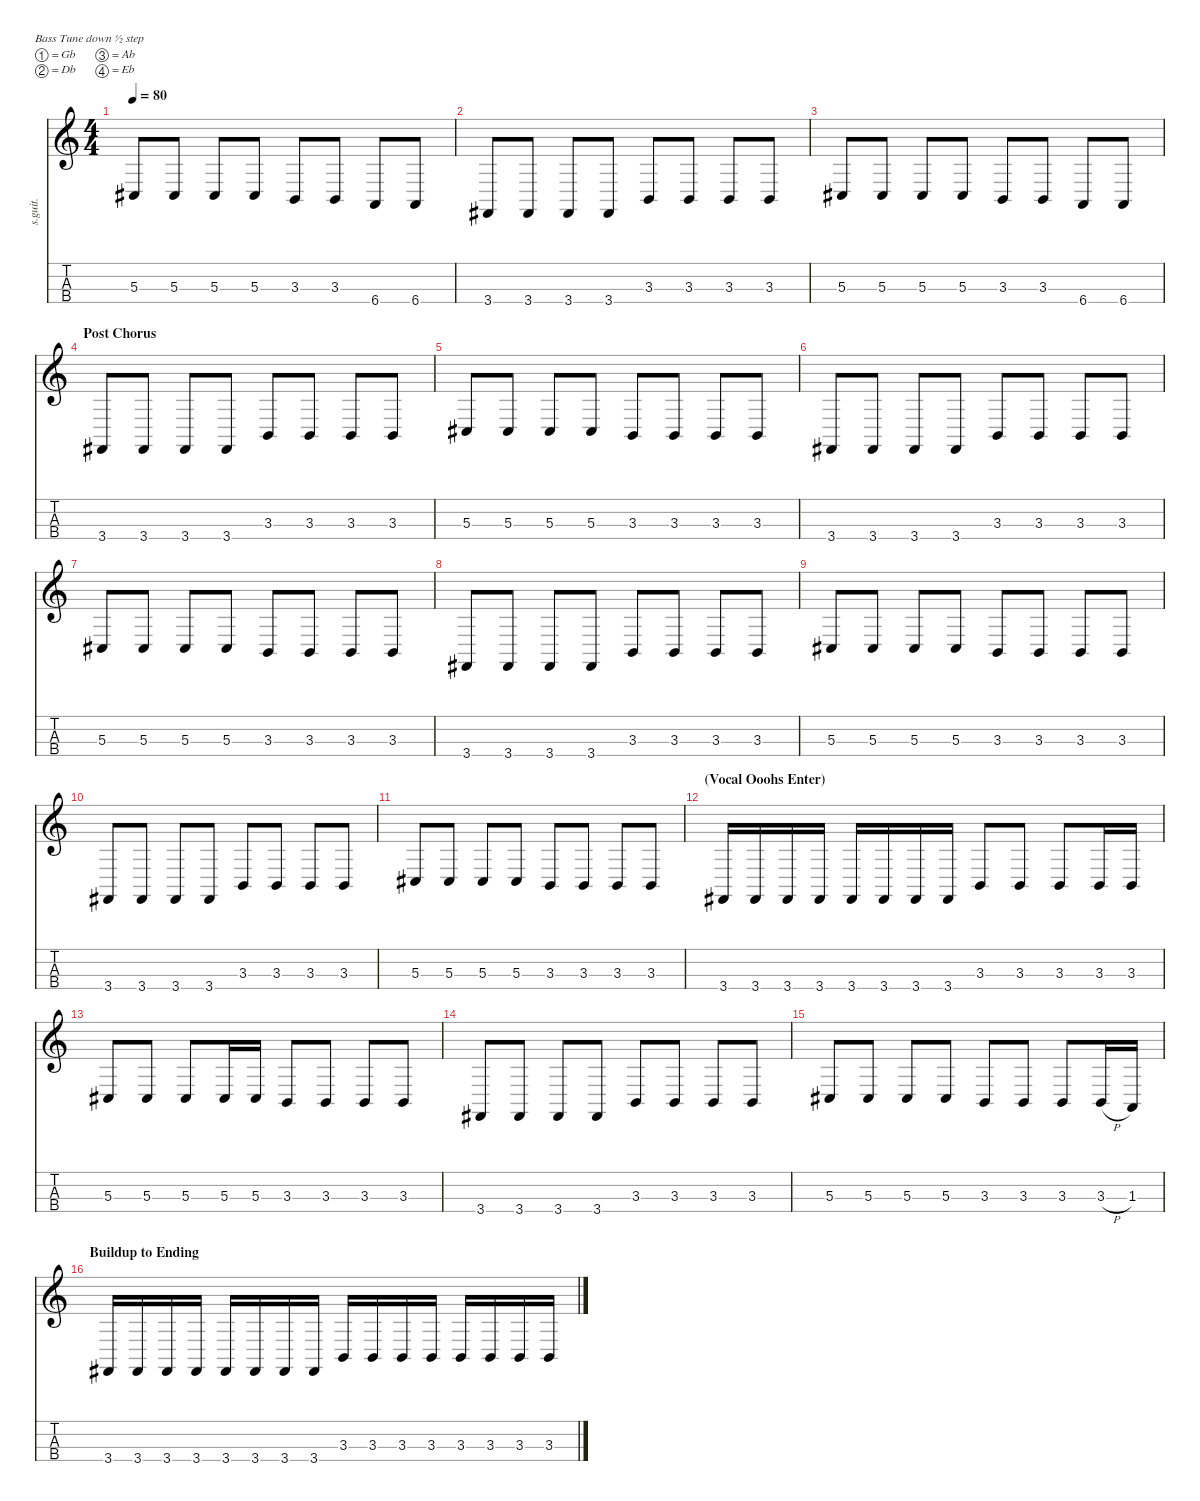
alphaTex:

\defaultSystemsLayout 4
\hideDynamics
\bracketExtendMode nobrackets
\track ("Pick Bass (Sharp)" "s.guit.") {instrument electricbasspick}
\staff {score tabs}
\tuning (Gb2 Db2 Ab1 Eb1)
\ts (4 4)
\tempo 80
\clef g2
\ks c
5.3{acc #}.8{lyrics (0 "") lyrics (1 "") lyrics (2 "") lyrics (3 "") lyrics (4 "") dy f} 5.3{acc #}.8{lyrics (0 "") lyrics (1 "") lyrics (2 "") lyrics (3 "") lyrics (4 "")} 5.3{acc #}.8{lyrics (0 "") lyrics (1 "") lyrics (2 "") lyrics (3 "") lyrics (4 "")} 5.3{acc #}.8{lyrics (0 "") lyrics (1 "") lyrics (2 "") lyrics (3 "") lyrics (4 "")} 3.3.8{lyrics (0 "") lyrics (1 "") lyrics (2 "") lyrics (3 "") lyrics (4 "")} 3.3.8{lyrics (0 "") lyrics (1 "") lyrics (2 "") lyrics (3 "") lyrics (4 "")} 6.4.8{lyrics (0 "") lyrics (1 "") lyrics (2 "") lyrics (3 "") lyrics (4 "")} 6.4.8{lyrics (0 "") lyrics (1 "") lyrics (2 "") lyrics (3 "") lyrics (4 "")} |
3.4{acc #}.8{lyrics (0 "") lyrics (1 "") lyrics (2 "") lyrics (3 "") lyrics (4 "")} 3.4{acc #}.8{lyrics (0 "") lyrics (1 "") lyrics (2 "") lyrics (3 "") lyrics (4 "")} 3.4{acc #}.8{lyrics (0 "") lyrics (1 "") lyrics (2 "") lyrics (3 "") lyrics (4 "")} 3.4{acc #}.8{lyrics (0 "") lyrics (1 "") lyrics (2 "") lyrics (3 "") lyrics (4 "")} 3.3.8{lyrics (0 "") lyrics (1 "") lyrics (2 "") lyrics (3 "") lyrics (4 "")} 3.3.8{lyrics (0 "") lyrics (1 "") lyrics (2 "") lyrics (3 "") lyrics (4 "")} 3.3.8{lyrics (0 "") lyrics (1 "") lyrics (2 "") lyrics (3 "") lyrics (4 "")} 3.3.8{lyrics (0 "") lyrics (1 "") lyrics (2 "") lyrics (3 "") lyrics (4 "")} |
5.3{acc #}.8{lyrics (0 "") lyrics (1 "") lyrics (2 "") lyrics (3 "") lyrics (4 "")} 5.3{acc #}.8{lyrics (0 "") lyrics (1 "") lyrics (2 "") lyrics (3 "") lyrics (4 "")} 5.3{acc #}.8{lyrics (0 "") lyrics (1 "") lyrics (2 "") lyrics (3 "") lyrics (4 "")} 5.3{acc #}.8{lyrics (0 "") lyrics (1 "") lyrics (2 "") lyrics (3 "") lyrics (4 "")} 3.3.8{lyrics (0 "") lyrics (1 "") lyrics (2 "") lyrics (3 "") lyrics (4 "")} 3.3.8{lyrics (0 "") lyrics (1 "") lyrics (2 "") lyrics (3 "") lyrics (4 "")} 6.4.8{lyrics (0 "") lyrics (1 "") lyrics (2 "") lyrics (3 "") lyrics (4 "")} 6.4.8{lyrics (0 "") lyrics (1 "") lyrics (2 "") lyrics (3 "") lyrics (4 "")} |
\section ("" "Post Chorus")
3.4{acc #}.8{lyrics (0 "") lyrics (1 "") lyrics (2 "") lyrics (3 "") lyrics (4 "")} 3.4{acc #}.8{lyrics (0 "") lyrics (1 "") lyrics (2 "") lyrics (3 "") lyrics (4 "")} 3.4{acc #}.8{lyrics (0 "") lyrics (1 "") lyrics (2 "") lyrics (3 "") lyrics (4 "")} 3.4{acc #}.8{lyrics (0 "") lyrics (1 "") lyrics (2 "") lyrics (3 "") lyrics (4 "")} 3.3.8{lyrics (0 "") lyrics (1 "") lyrics (2 "") lyrics (3 "") lyrics (4 "")} 3.3.8{lyrics (0 "") lyrics (1 "") lyrics (2 "") lyrics (3 "") lyrics (4 "")} 3.3.8{lyrics (0 "") lyrics (1 "") lyrics (2 "") lyrics (3 "") lyrics (4 "")} 3.3.8{lyrics (0 "") lyrics (1 "") lyrics (2 "") lyrics (3 "") lyrics (4 "")} |
5.3{acc #}.8{lyrics (0 "") lyrics (1 "") lyrics (2 "") lyrics (3 "") lyrics (4 "")} 5.3{acc #}.8{lyrics (0 "") lyrics (1 "") lyrics (2 "") lyrics (3 "") lyrics (4 "")} 5.3{acc #}.8{lyrics (0 "") lyrics (1 "") lyrics (2 "") lyrics (3 "") lyrics (4 "")} 5.3{acc #}.8{lyrics (0 "") lyrics (1 "") lyrics (2 "") lyrics (3 "") lyrics (4 "")} 3.3.8{lyrics (0 "") lyrics (1 "") lyrics (2 "") lyrics (3 "") lyrics (4 "")} 3.3.8{lyrics (0 "") lyrics (1 "") lyrics (2 "") lyrics (3 "") lyrics (4 "")} 3.3.8{lyrics (0 "") lyrics (1 "") lyrics (2 "") lyrics (3 "") lyrics (4 "")} 3.3.8{lyrics (0 "") lyrics (1 "") lyrics (2 "") lyrics (3 "") lyrics (4 "")} |
3.4{acc #}.8{lyrics (0 "") lyrics (1 "") lyrics (2 "") lyrics (3 "") lyrics (4 "")} 3.4{acc #}.8{lyrics (0 "") lyrics (1 "") lyrics (2 "") lyrics (3 "") lyrics (4 "")} 3.4{acc #}.8{lyrics (0 "") lyrics (1 "") lyrics (2 "") lyrics (3 "") lyrics (4 "")} 3.4{acc #}.8{lyrics (0 "") lyrics (1 "") lyrics (2 "") lyrics (3 "") lyrics (4 "")} 3.3.8{lyrics (0 "") lyrics (1 "") lyrics (2 "") lyrics (3 "") lyrics (4 "")} 3.3.8{lyrics (0 "") lyrics (1 "") lyrics (2 "") lyrics (3 "") lyrics (4 "")} 3.3.8{lyrics (0 "") lyrics (1 "") lyrics (2 "") lyrics (3 "") lyrics (4 "")} 3.3.8{lyrics (0 "") lyrics (1 "") lyrics (2 "") lyrics (3 "") lyrics (4 "")} |
5.3{acc #}.8{lyrics (0 "") lyrics (1 "") lyrics (2 "") lyrics (3 "") lyrics (4 "")} 5.3{acc #}.8{lyrics (0 "") lyrics (1 "") lyrics (2 "") lyrics (3 "") lyrics (4 "")} 5.3{acc #}.8{lyrics (0 "") lyrics (1 "") lyrics (2 "") lyrics (3 "") lyrics (4 "")} 5.3{acc #}.8{lyrics (0 "") lyrics (1 "") lyrics (2 "") lyrics (3 "") lyrics (4 "")} 3.3.8{lyrics (0 "") lyrics (1 "") lyrics (2 "") lyrics (3 "") lyrics (4 "")} 3.3.8{lyrics (0 "") lyrics (1 "") lyrics (2 "") lyrics (3 "") lyrics (4 "")} 3.3.8{lyrics (0 "") lyrics (1 "") lyrics (2 "") lyrics (3 "") lyrics (4 "")} 3.3.8{lyrics (0 "") lyrics (1 "") lyrics (2 "") lyrics (3 "") lyrics (4 "")} |
3.4{acc #}.8{lyrics (0 "") lyrics (1 "") lyrics (2 "") lyrics (3 "") lyrics (4 "")} 3.4{acc #}.8{lyrics (0 "") lyrics (1 "") lyrics (2 "") lyrics (3 "") lyrics (4 "")} 3.4{acc #}.8{lyrics (0 "") lyrics (1 "") lyrics (2 "") lyrics (3 "") lyrics (4 "")} 3.4{acc #}.8{lyrics (0 "") lyrics (1 "") lyrics (2 "") lyrics (3 "") lyrics (4 "")} 3.3.8{lyrics (0 "") lyrics (1 "") lyrics (2 "") lyrics (3 "") lyrics (4 "")} 3.3.8{lyrics (0 "") lyrics (1 "") lyrics (2 "") lyrics (3 "") lyrics (4 "")} 3.3.8{lyrics (0 "") lyrics (1 "") lyrics (2 "") lyrics (3 "") lyrics (4 "")} 3.3.8{lyrics (0 "") lyrics (1 "") lyrics (2 "") lyrics (3 "") lyrics (4 "")} |
5.3{acc #}.8{lyrics (0 "") lyrics (1 "") lyrics (2 "") lyrics (3 "") lyrics (4 "")} 5.3{acc #}.8{lyrics (0 "") lyrics (1 "") lyrics (2 "") lyrics (3 "") lyrics (4 "")} 5.3{acc #}.8{lyrics (0 "") lyrics (1 "") lyrics (2 "") lyrics (3 "") lyrics (4 "")} 5.3{acc #}.8{lyrics (0 "") lyrics (1 "") lyrics (2 "") lyrics (3 "") lyrics (4 "")} 3.3.8{lyrics (0 "") lyrics (1 "") lyrics (2 "") lyrics (3 "") lyrics (4 "")} 3.3.8{lyrics (0 "") lyrics (1 "") lyrics (2 "") lyrics (3 "") lyrics (4 "")} 3.3.8{lyrics (0 "") lyrics (1 "") lyrics (2 "") lyrics (3 "") lyrics (4 "")} 3.3.8{lyrics (0 "") lyrics (1 "") lyrics (2 "") lyrics (3 "") lyrics (4 "")} |
3.4{acc #}.8{lyrics (0 "") lyrics (1 "") lyrics (2 "") lyrics (3 "") lyrics (4 "")} 3.4{acc #}.8{lyrics (0 "") lyrics (1 "") lyrics (2 "") lyrics (3 "") lyrics (4 "")} 3.4{acc #}.8{lyrics (0 "") lyrics (1 "") lyrics (2 "") lyrics (3 "") lyrics (4 "")} 3.4{acc #}.8{lyrics (0 "") lyrics (1 "") lyrics (2 "") lyrics (3 "") lyrics (4 "")} 3.3.8{lyrics (0 "") lyrics (1 "") lyrics (2 "") lyrics (3 "") lyrics (4 "")} 3.3.8{lyrics (0 "") lyrics (1 "") lyrics (2 "") lyrics (3 "") lyrics (4 "")} 3.3.8{lyrics (0 "") lyrics (1 "") lyrics (2 "") lyrics (3 "") lyrics (4 "")} 3.3.8{lyrics (0 "") lyrics (1 "") lyrics (2 "") lyrics (3 "") lyrics (4 "")} |
5.3{acc #}.8{lyrics (0 "") lyrics (1 "") lyrics (2 "") lyrics (3 "") lyrics (4 "")} 5.3{acc #}.8{lyrics (0 "") lyrics (1 "") lyrics (2 "") lyrics (3 "") lyrics (4 "")} 5.3{acc #}.8{lyrics (0 "") lyrics (1 "") lyrics (2 "") lyrics (3 "") lyrics (4 "")} 5.3{acc #}.8{lyrics (0 "") lyrics (1 "") lyrics (2 "") lyrics (3 "") lyrics (4 "")} 3.3.8{lyrics (0 "") lyrics (1 "") lyrics (2 "") lyrics (3 "") lyrics (4 "")} 3.3.8{lyrics (0 "") lyrics (1 "") lyrics (2 "") lyrics (3 "") lyrics (4 "")} 3.3.8{lyrics (0 "") lyrics (1 "") lyrics (2 "") lyrics (3 "") lyrics (4 "")} 3.3.8{lyrics (0 "") lyrics (1 "") lyrics (2 "") lyrics (3 "") lyrics (4 "")} |
\section ("" "(Vocal Ooohs Enter)")
3.4{acc #}.16{lyrics (0 "") lyrics (1 "") lyrics (2 "") lyrics (3 "") lyrics (4 "")} 3.4{acc #}.16{lyrics (0 "") lyrics (1 "") lyrics (2 "") lyrics (3 "") lyrics (4 "")} 3.4{acc #}.16{lyrics (0 "") lyrics (1 "") lyrics (2 "") lyrics (3 "") lyrics (4 "")} 3.4{acc #}.16{lyrics (0 "") lyrics (1 "") lyrics (2 "") lyrics (3 "") lyrics (4 "")} 3.4{acc #}.16{lyrics (0 "") lyrics (1 "") lyrics (2 "") lyrics (3 "") lyrics (4 "")} 3.4{acc #}.16{lyrics (0 "") lyrics (1 "") lyrics (2 "") lyrics (3 "") lyrics (4 "")} 3.4{acc #}.16{lyrics (0 "") lyrics (1 "") lyrics (2 "") lyrics (3 "") lyrics (4 "")} 3.4{acc #}.16{lyrics (0 "") lyrics (1 "") lyrics (2 "") lyrics (3 "") lyrics (4 "")} 3.3.8{lyrics (0 "") lyrics (1 "") lyrics (2 "") lyrics (3 "") lyrics (4 "")} 3.3.8{lyrics (0 "") lyrics (1 "") lyrics (2 "") lyrics (3 "") lyrics (4 "")} 3.3.8{lyrics (0 "") lyrics (1 "") lyrics (2 "") lyrics (3 "") lyrics (4 "")} 3.3.16{lyrics (0 "") lyrics (1 "") lyrics (2 "") lyrics (3 "") lyrics (4 "")} 3.3.16{lyrics (0 "") lyrics (1 "") lyrics (2 "") lyrics (3 "") lyrics (4 "")} |
5.3{acc #}.8{lyrics (0 "") lyrics (1 "") lyrics (2 "") lyrics (3 "") lyrics (4 "")} 5.3{acc #}.8{lyrics (0 "") lyrics (1 "") lyrics (2 "") lyrics (3 "") lyrics (4 "")} 5.3{acc #}.8{lyrics (0 "") lyrics (1 "") lyrics (2 "") lyrics (3 "") lyrics (4 "")} 5.3{acc #}.16{lyrics (0 "") lyrics (1 "") lyrics (2 "") lyrics (3 "") lyrics (4 "")} 5.3{acc #}.16{lyrics (0 "") lyrics (1 "") lyrics (2 "") lyrics (3 "") lyrics (4 "")} 3.3.8{lyrics (0 "") lyrics (1 "") lyrics (2 "") lyrics (3 "") lyrics (4 "")} 3.3.8{lyrics (0 "") lyrics (1 "") lyrics (2 "") lyrics (3 "") lyrics (4 "")} 3.3.8{lyrics (0 "") lyrics (1 "") lyrics (2 "") lyrics (3 "") lyrics (4 "")} 3.3.8{lyrics (0 "") lyrics (1 "") lyrics (2 "") lyrics (3 "") lyrics (4 "")} |
3.4{acc #}.8{lyrics (0 "") lyrics (1 "") lyrics (2 "") lyrics (3 "") lyrics (4 "")} 3.4{acc #}.8{lyrics (0 "") lyrics (1 "") lyrics (2 "") lyrics (3 "") lyrics (4 "")} 3.4{acc #}.8{lyrics (0 "") lyrics (1 "") lyrics (2 "") lyrics (3 "") lyrics (4 "")} 3.4{acc #}.8{lyrics (0 "") lyrics (1 "") lyrics (2 "") lyrics (3 "") lyrics (4 "")} 3.3.8{lyrics (0 "") lyrics (1 "") lyrics (2 "") lyrics (3 "") lyrics (4 "")} 3.3.8{lyrics (0 "") lyrics (1 "") lyrics (2 "") lyrics (3 "") lyrics (4 "")} 3.3.8{lyrics (0 "") lyrics (1 "") lyrics (2 "") lyrics (3 "") lyrics (4 "")} 3.3.8{lyrics (0 "") lyrics (1 "") lyrics (2 "") lyrics (3 "") lyrics (4 "")} |
5.3{acc #}.8{lyrics (0 "") lyrics (1 "") lyrics (2 "") lyrics (3 "") lyrics (4 "")} 5.3{acc #}.8{lyrics (0 "") lyrics (1 "") lyrics (2 "") lyrics (3 "") lyrics (4 "")} 5.3{acc #}.8{lyrics (0 "") lyrics (1 "") lyrics (2 "") lyrics (3 "") lyrics (4 "")} 5.3{acc #}.8{lyrics (0 "") lyrics (1 "") lyrics (2 "") lyrics (3 "") lyrics (4 "")} 3.3.8{lyrics (0 "") lyrics (1 "") lyrics (2 "") lyrics (3 "") lyrics (4 "")} 3.3.8{lyrics (0 "") lyrics (1 "") lyrics (2 "") lyrics (3 "") lyrics (4 "")} 3.3.8{lyrics (0 "") lyrics (1 "") lyrics (2 "") lyrics (3 "") lyrics (4 "")} 3.3{h}.16{lyrics (0 "") lyrics (1 "") lyrics (2 "") lyrics (3 "") lyrics (4 "")} 1.3.16{lyrics (0 "") lyrics (1 "") lyrics (2 "") lyrics (3 "") lyrics (4 "")} |
\section ("" "Buildup to Ending")
3.4{acc #}.16{lyrics (0 "") lyrics (1 "") lyrics (2 "") lyrics (3 "") lyrics (4 "")} 3.4{acc #}.16{lyrics (0 "") lyrics (1 "") lyrics (2 "") lyrics (3 "") lyrics (4 "")} 3.4{acc #}.16{lyrics (0 "") lyrics (1 "") lyrics (2 "") lyrics (3 "") lyrics (4 "")} 3.4{acc #}.16{lyrics (0 "") lyrics (1 "") lyrics (2 "") lyrics (3 "") lyrics (4 "")} 3.4{acc #}.16{lyrics (0 "") lyrics (1 "") lyrics (2 "") lyrics (3 "") lyrics (4 "")} 3.4{acc #}.16{lyrics (0 "") lyrics (1 "") lyrics (2 "") lyrics (3 "") lyrics (4 "")} 3.4{acc #}.16{lyrics (0 "") lyrics (1 "") lyrics (2 "") lyrics (3 "") lyrics (4 "")} 3.4{acc #}.16{lyrics (0 "") lyrics (1 "") lyrics (2 "") lyrics (3 "") lyrics (4 "")} 3.3.16{lyrics (0 "") lyrics (1 "") lyrics (2 "") lyrics (3 "") lyrics (4 "")} 3.3.16{lyrics (0 "") lyrics (1 "") lyrics (2 "") lyrics (3 "") lyrics (4 "")} 3.3.16{lyrics (0 "") lyrics (1 "") lyrics (2 "") lyrics (3 "") lyrics (4 "")} 3.3.16{lyrics (0 "") lyrics (1 "") lyrics (2 "") lyrics (3 "") lyrics (4 "")} 3.3.16{lyrics (0 "") lyrics (1 "") lyrics (2 "") lyrics (3 "") lyrics (4 "")} 3.3.16{lyrics (0 "") lyrics (1 "") lyrics (2 "") lyrics (3 "") lyrics (4 "")} 3.3.16{lyrics (0 "") lyrics (1 "") lyrics (2 "") lyrics (3 "") lyrics (4 "")} 3.3.16{lyrics (0 "") lyrics (1 "") lyrics (2 "") lyrics (3 "") lyrics (4 "")}
